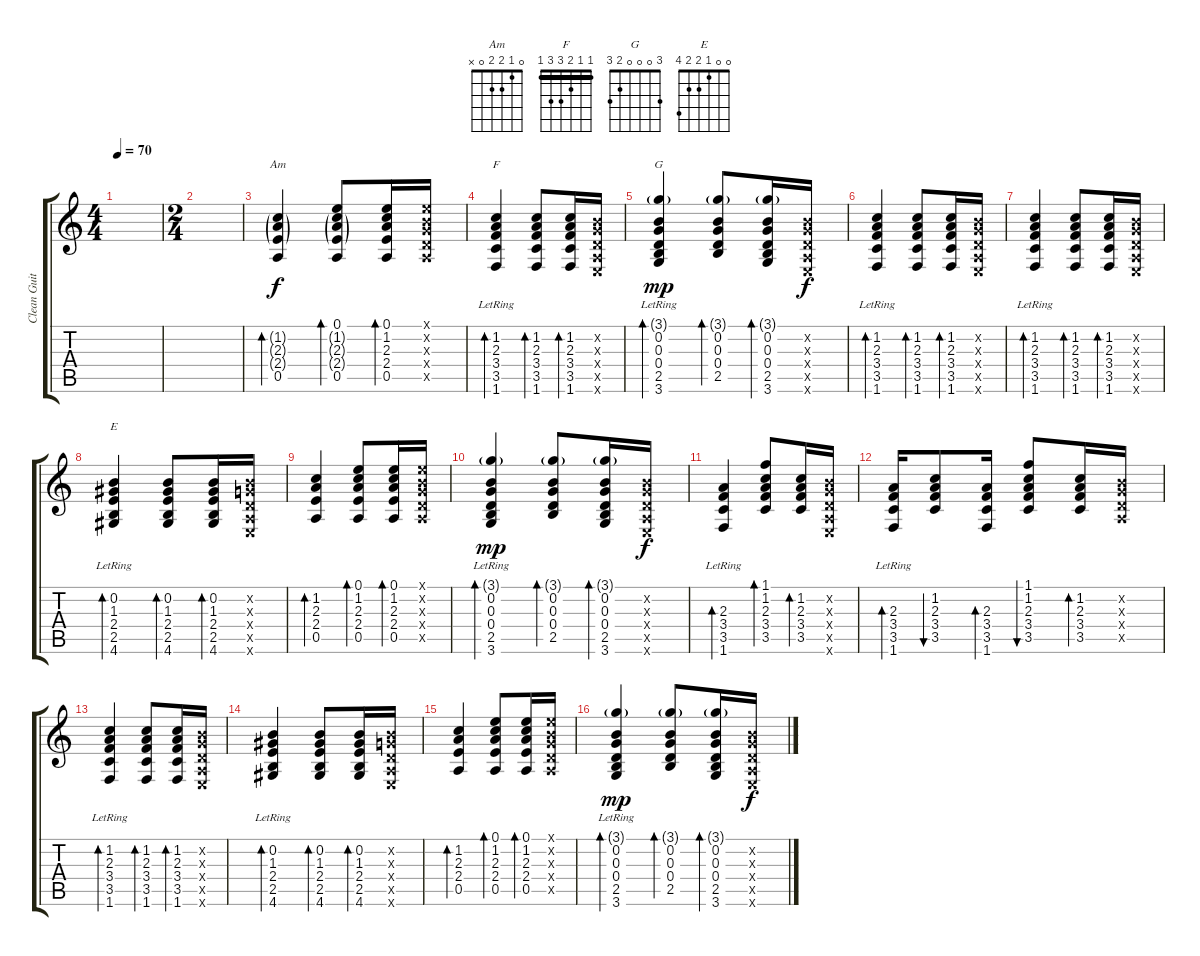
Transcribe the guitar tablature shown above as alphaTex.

\track ("Clean Guitar2" "Clean Guit") {instrument acousticguitarsteel}
\staff {score tabs}
\tuning (E4 B3 G3 D3 A2 E2) {hide}
\chord ("Am" 0 1 2 2 0 x)
\chord ("F" 1 1 2 3 3 1) {barre 1}
\chord ("G" 3 0 0 0 2 3)
\chord ("E" 0 0 1 2 2 4)
\ts (4 4)
\tempo 70
\clef g2
\ks c
|
\ts (2 4)
|
(1.2{g} 2.3{g} 2.4{g} 0.5).4{bd 30 ch "Am"} (0.1 1.2{g} 2.3{g} 2.4{g} 0.5).8{bd 30} (0.1 1.2 2.3 2.4 0.5).16{bd 30 dy f} (0.1{x} 0.2{x} 0.3{x} 0.4{x} 0.5{x}).16 |
(1.2 2.3 3.4 3.5 1.6{lr}).4{bd 30 ch "F"} (1.2 2.3 3.4 3.5 1.6).8{bd 30} (1.2 2.3 3.4 3.5 1.6).16{bd 30} (0.2{x} 0.3{x} 0.4{x} 0.5{x} 0.6{x}).16 |
(3.1{g} 0.2 0.3 0.4 2.5 3.6{lr}).4{bd 30 ch "G" dy mp} (3.1{g} 0.2 0.3 0.4 2.5).8{bd 30} (3.1{g} 0.2 0.3 0.4 2.5 3.6).16{bd 30} (0.2{x} 0.3{x} 0.4{x} 0.5{x} 0.6{x}).16{dy f} |
(1.2 2.3 3.4 3.5 1.6{lr}).4{bd 30} (1.2 2.3 3.4 3.5 1.6).8{bd 30} (1.2 2.3 3.4 3.5 1.6).16{bd 30} (0.2{x} 0.3{x} 0.4{x} 0.5{x} 0.6{x}).16 |
(1.2 2.3 3.4 3.5 1.6{lr}).4{bd 30} (1.2 2.3 3.4 3.5 1.6).8{bd 30} (1.2 2.3 3.4 3.5 1.6).16{bd 30} (0.2{x} 0.3{x} 0.4{x} 0.5{x} 0.6{x}).16 |
(0.2 1.3 2.4 2.5 4.6{lr}).4{bd 30 ch "E"} (0.2 1.3 2.4 2.5 4.6).8{bd 30} (0.2 1.3 2.4 2.5 4.6).16{bd 30} (0.2{x} 0.3{x} 0.4{x} 0.5{x} 0.6{x}).16 |
(1.2 2.3 2.4 0.5).4{bd 30} (0.1 1.2 2.3 2.4 0.5).8{bd 30} (0.1 1.2 2.3 2.4 0.5).16{bd 30} (0.1{x} 0.2{x} 0.3{x} 0.4{x} 0.5{x}).16 |
(3.1{g} 0.2 0.3 0.4 2.5 3.6{lr}).4{bd 30 dy mp} (3.1{g} 0.2 0.3 0.4 2.5).8{bd 30} (3.1{g} 0.2 0.3 0.4 2.5 3.6).16{bd 30} (0.2{x} 0.3{x} 0.4{x} 0.5{x} 0.6{x}).16{dy f} |
(2.3 3.4 3.5 1.6{lr}).4{bd 30} (1.1 1.2 2.3 3.4 3.5).8{bd 30} (1.2 2.3 3.4 3.5).16{bd 30} (0.2{x} 0.3{x} 0.4{x} 0.5{x} 0.6{x}).16 |
(2.3 3.4 3.5 1.6{lr}).16{bd 30} (1.2 2.3 3.4 3.5).8{bu 30} (2.3 3.4 3.5 1.6).16{bd 30} (1.1 1.2 2.3 3.4 3.5).8{bu 30} (1.2 2.3 3.4 3.5).16{bd 30} (0.2{x} 0.3{x} 0.4{x} 0.5{x}).16 |
(1.2 2.3 3.4 3.5 1.6{lr}).4{bd 30} (1.2 2.3 3.4 3.5 1.6).8{bd 30} (1.2 2.3 3.4 3.5 1.6).16{bd 30} (0.2{x} 0.3{x} 0.4{x} 0.5{x} 0.6{x}).16 |
(0.2 1.3 2.4 2.5 4.6{lr}).4{bd 30} (0.2 1.3 2.4 2.5 4.6).8{bd 30} (0.2 1.3 2.4 2.5 4.6).16{bd 30} (0.2{x} 0.3{x} 0.4{x} 0.5{x} 0.6{x}).16 |
(1.2 2.3 2.4 0.5).4{bd 30} (0.1 1.2 2.3 2.4 0.5).8{bd 30} (0.1 1.2 2.3 2.4 0.5).16{bd 30} (0.1{x} 0.2{x} 0.3{x} 0.4{x} 0.5{x}).16 |
(3.1{g} 0.2 0.3 0.4 2.5 3.6{lr}).4{bd 30 dy mp} (3.1{g} 0.2 0.3 0.4 2.5).8{bd 30} (3.1{g} 0.2 0.3 0.4 2.5 3.6).16{bd 30} (0.2{x} 0.3{x} 0.4{x} 0.5{x} 0.6{x}).16{dy f}
